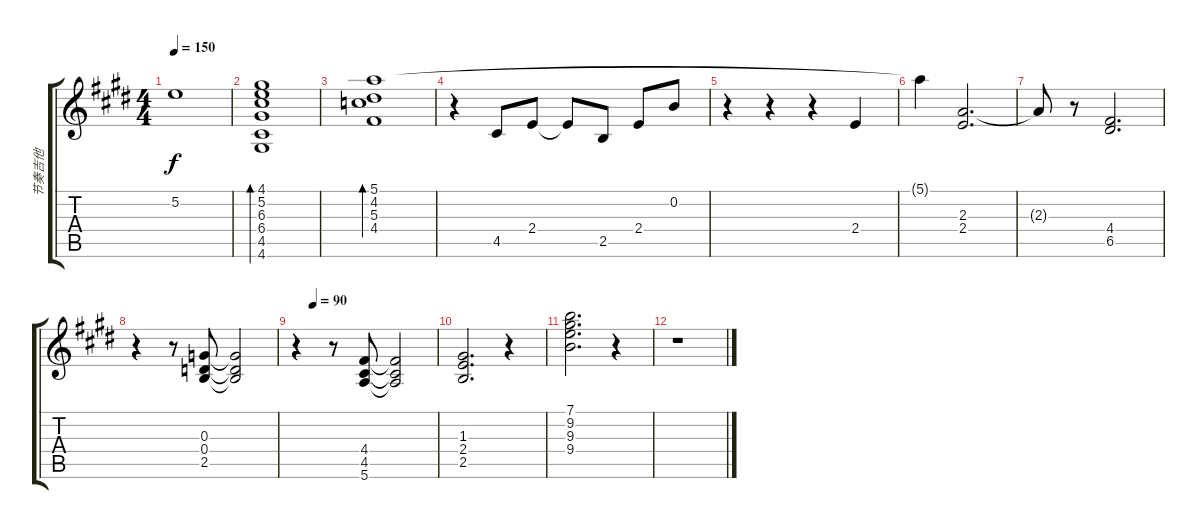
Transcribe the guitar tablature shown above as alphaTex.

\track ("节奏吉他" "节奏吉他") {instrument electricguitarclean}
\staff {score tabs}
\tuning (E4 B3 G3 D3 A2 E2) {hide}
\ts (4 4)
\tempo 150
\clef g2
\ks e
5.2{t}.1{dy f} |
(4.1 5.2 6.3 6.4 4.5 4.6).1{bd 240} |
(5.1 4.2 5.3 4.4).1{bd 60} |
r.4 4.5.8 2.4.8 2.4{t}.8 2.5.8 2.4.8 0.2.8 |
r.4 r.4 r.4 2.4.4 |
5.1{t}.4 (2.3 2.4).2{d} |
2.3{t}.8 r.8 (4.4 6.5).2{d} |
r.4 r.8 (0.3 0.4 2.5).8 (0.3{t} 0.4{t} 2.5{t}).2 |
\tempo (90 0.125)
r.4 r.8 (4.4 4.5 5.6).8 (4.4{t} 4.5{t} 5.6{t}).2 |
(1.3 2.4 2.5).2{d} r.4 |
(7.1 9.2 9.3 9.4).2{d} r.4 |
r.1{txt ""}
